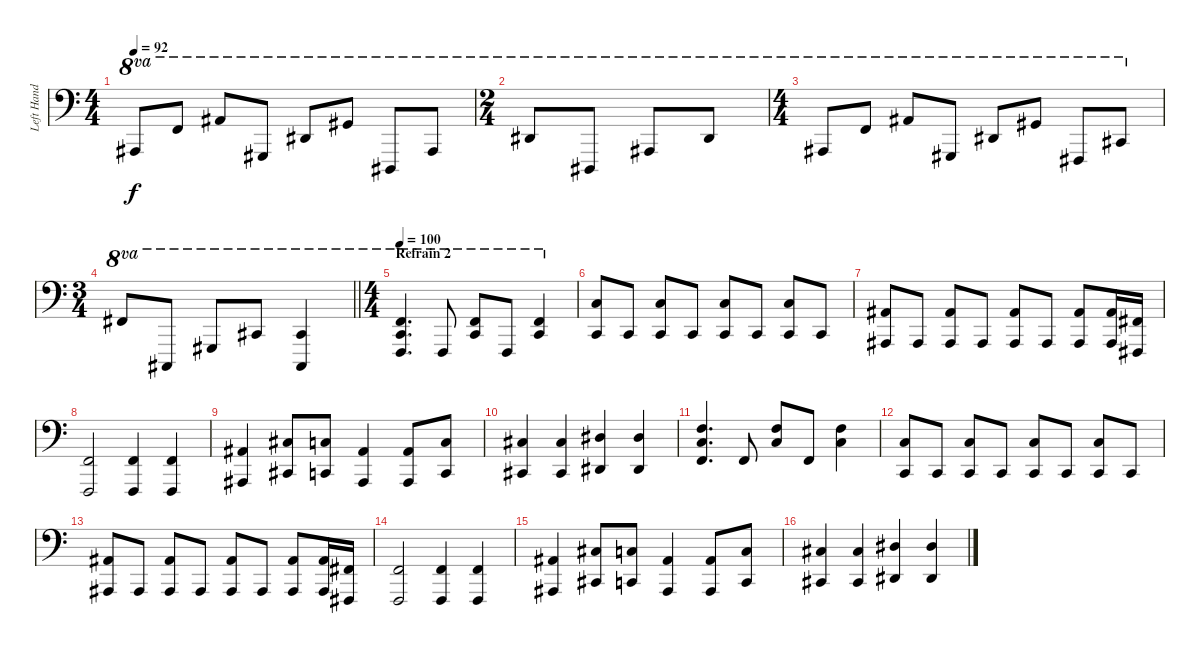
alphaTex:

\track ("Left Hand" "Left Hand") {instrument acousticgrandpiano}
\staff {score}
\tuning (G2 D2 A1 E1) {hide}
\ts (4 4)
\tempo 92
\clef f4
\ks c
3.1.8{ot 8va dy f} 10.1.8{ot 8va} 15.1.8{ot 8va} 1.1.8{ot 8va} 8.1.8{ot 8va} 13.1.8{ot 8va} 1.2.8{ot 8va} 3.1.8{ot 8va} |
\ts (2 4)
13.2.8{ot 8va} 1.2.8{ot 8va} 3.1.8{ot 8va} 8.1.8{ot 8va} |
\ts (4 4)
3.1.8{ot 8va} 10.1.8{ot 8va} 15.1.8{ot 8va} 1.1.8{ot 8va} 8.1.8{ot 8va} 13.1.8{ot 8va} 4.2.8{ot 8va} 11.2.8{ot 8va} |
\ts (3 4)
\barLineRight lightlight
11.1.8{ot 8va} 4.3.8{ot 8va} 1.1.8{ot 8va} 6.1.8{ot 8va} (6.1 4.3).4{ot 8va} |
\ts (4 4)
\section ("" "Refrain 2")
\tempo 100
(10.1 3.2 15.3).4{d ot 8va} 3.2.8{ot 8va} (5.1 15.2).8{ot 8va} 3.2.8{ot 8va} (5.1 15.2).4{ot 8va} |
(10.2 3.3).8 3.3.8 (5.1 3.3).8 3.3.8 (5.1 3.3).8 3.3.8 (5.1 3.3).8 3.3.8 |
(3.1 1.3).8 1.3.8 (3.1 1.3).8 1.3.8 (3.1 1.3).8 1.3.8 (3.1 1.3).8 (3.1 1.3).16 (4.2 2.4).16 |
(3.2 1.4).2 (3.2 1.4).4 (3.2 1.4).4 |
(3.1 1.3).4 (6.1 4.3).8 (5.1 3.3).8 (3.1 1.3).4 (3.1 1.3).8 (5.1 3.3).8 |
(6.1 4.3).4 (6.1 9.4).4 (8.1 1.2).4 (8.1 1.2).4 |
(10.1 3.2 15.3).4{d} 3.2.8 (5.1 15.2).8 3.2.8 (5.1 15.2).4 |
(10.2 3.3).8 3.3.8 (5.1 3.3).8 3.3.8 (5.1 3.3).8 3.3.8 (5.1 3.3).8 3.3.8 |
(3.1 1.3).8 1.3.8 (3.1 1.3).8 1.3.8 (3.1 1.3).8 1.3.8 (3.1 1.3).8 (3.1 1.3).16 (4.2 2.4).16 |
(3.2 1.4).2 (3.2 1.4).4 (3.2 1.4).4 |
(3.1 1.3).4 (6.1 4.3).8 (5.1 3.3).8 (3.1 1.3).4 (3.1 1.3).8 (5.1 3.3).8 |
(6.1 4.3).4 (6.1 9.4).4 (8.1 1.2).4 (8.1 1.2).4
